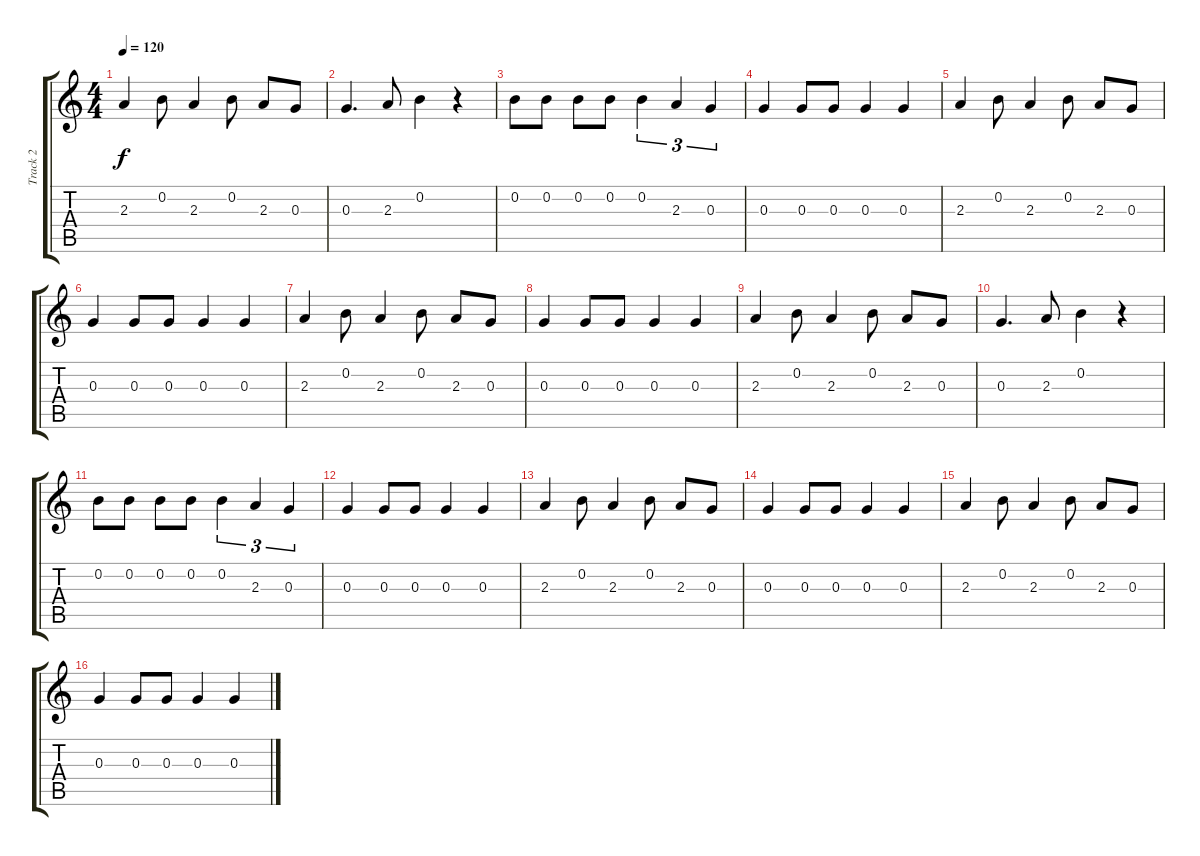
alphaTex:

\track ("Track 2" "Track 2") {instrument acousticguitarsteel}
\staff {score tabs}
\tuning (E4 B3 G3 D3 A2 E2) {hide}
\ts (4 4)
\tempo 120
\clef g2
\ks c
2.3.4{dy f} 0.2.8 2.3.4 0.2.8 2.3.8 0.3.8 |
0.3.4{d} 2.3.8 0.2.4 r.4 |
0.2.8 0.2.8 0.2.8 0.2.8 0.2.4{tu (3 2)} 2.3.4{tu (3 2)} 0.3.4{tu (3 2)} |
0.3.4 0.3.8 0.3.8 0.3.4 0.3.4 |
2.3.4 0.2.8 2.3.4 0.2.8 2.3.8 0.3.8 |
0.3.4 0.3.8 0.3.8 0.3.4 0.3.4 |
2.3.4 0.2.8 2.3.4 0.2.8 2.3.8 0.3.8 |
0.3.4 0.3.8 0.3.8 0.3.4 0.3.4 |
2.3.4 0.2.8 2.3.4 0.2.8 2.3.8 0.3.8 |
0.3.4{d} 2.3.8 0.2.4 r.4 |
0.2.8 0.2.8 0.2.8 0.2.8 0.2.4{tu (3 2)} 2.3.4{tu (3 2)} 0.3.4{tu (3 2)} |
0.3.4 0.3.8 0.3.8 0.3.4 0.3.4 |
2.3.4 0.2.8 2.3.4 0.2.8 2.3.8 0.3.8 |
0.3.4 0.3.8 0.3.8 0.3.4 0.3.4 |
2.3.4 0.2.8 2.3.4 0.2.8 2.3.8 0.3.8 |
0.3.4 0.3.8 0.3.8 0.3.4 0.3.4
